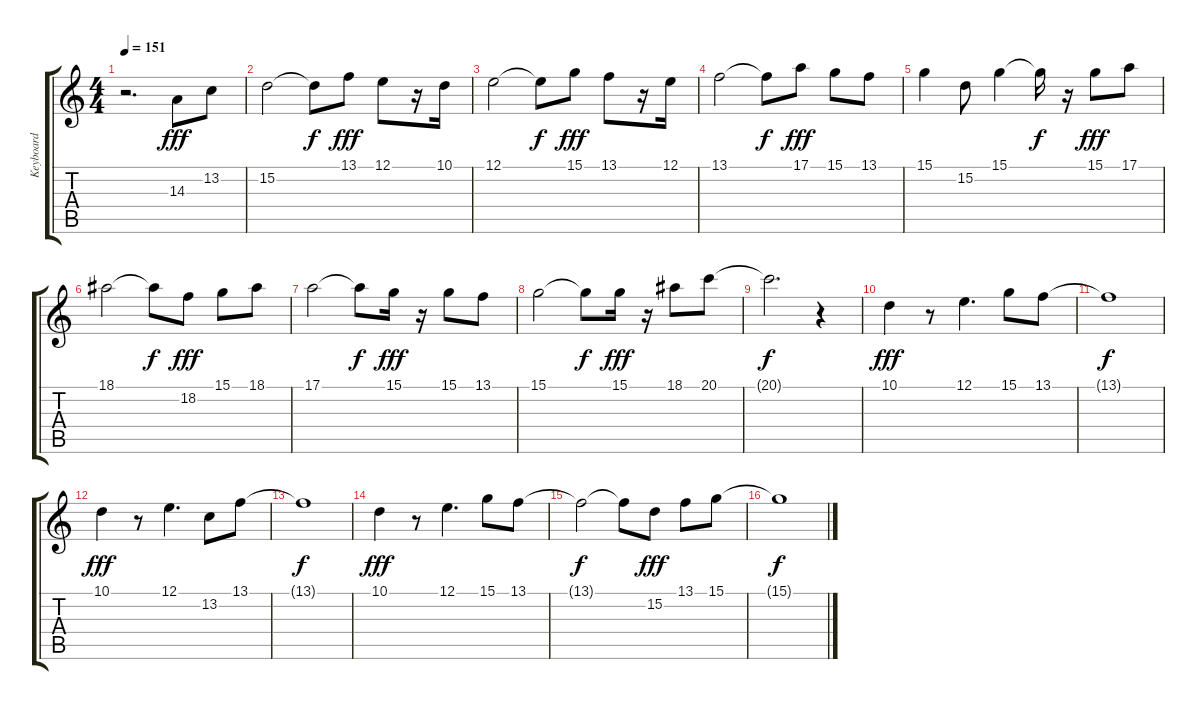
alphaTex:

\track ("Keyboard" "Keyboard") {instrument lead2sawtooth}
\staff {score tabs}
\tuning (E4 B3 G3 D3 A2 E2) {hide}
\ts (4 4)
\tempo 151
\clef g2
\ks c
r.2{d dy fff} 14.3.8 13.2.8 |
15.2.2 15.2{t}.8{dy f} 13.1.8{dy fff} 12.1.8 r.16 10.1.16 |
12.1.2 12.1{t}.8{dy f} 15.1.8{dy fff} 13.1.8 r.16 12.1.16 |
13.1.2 13.1{t}.8{dy f} 17.1.8{dy fff} 15.1.8 13.1.8 |
15.1.4 15.2.8 15.1.4 15.1{t}.16{dy f} r.16 15.1.8{dy fff} 17.1.8 |
18.1.2 18.1{t}.8{dy f} 18.2.8{dy fff} 15.1.8 18.1.8 |
17.1.2 17.1{t}.8{dy f} 15.1.16{dy fff} r.16 15.1.8 13.1.8 |
15.1.2 15.1{t}.8{dy f} 15.1.16{dy fff} r.16 18.1.8 20.1.8 |
20.1{t}.2{d dy f} r.4 |
10.1.4{dy fff} r.8 12.1.4{d} 15.1.8 13.1.8 |
13.1{t}.1{dy f} |
10.1.4{dy fff} r.8 12.1.4{d} 13.2.8 13.1.8 |
13.1{t}.1{dy f} |
10.1.4{dy fff} r.8 12.1.4{d} 15.1.8 13.1.8 |
13.1{t}.2{dy f} 13.1{t}.8 15.2.8{dy fff} 13.1.8 15.1.8 |
15.1{t}.1{dy f}
